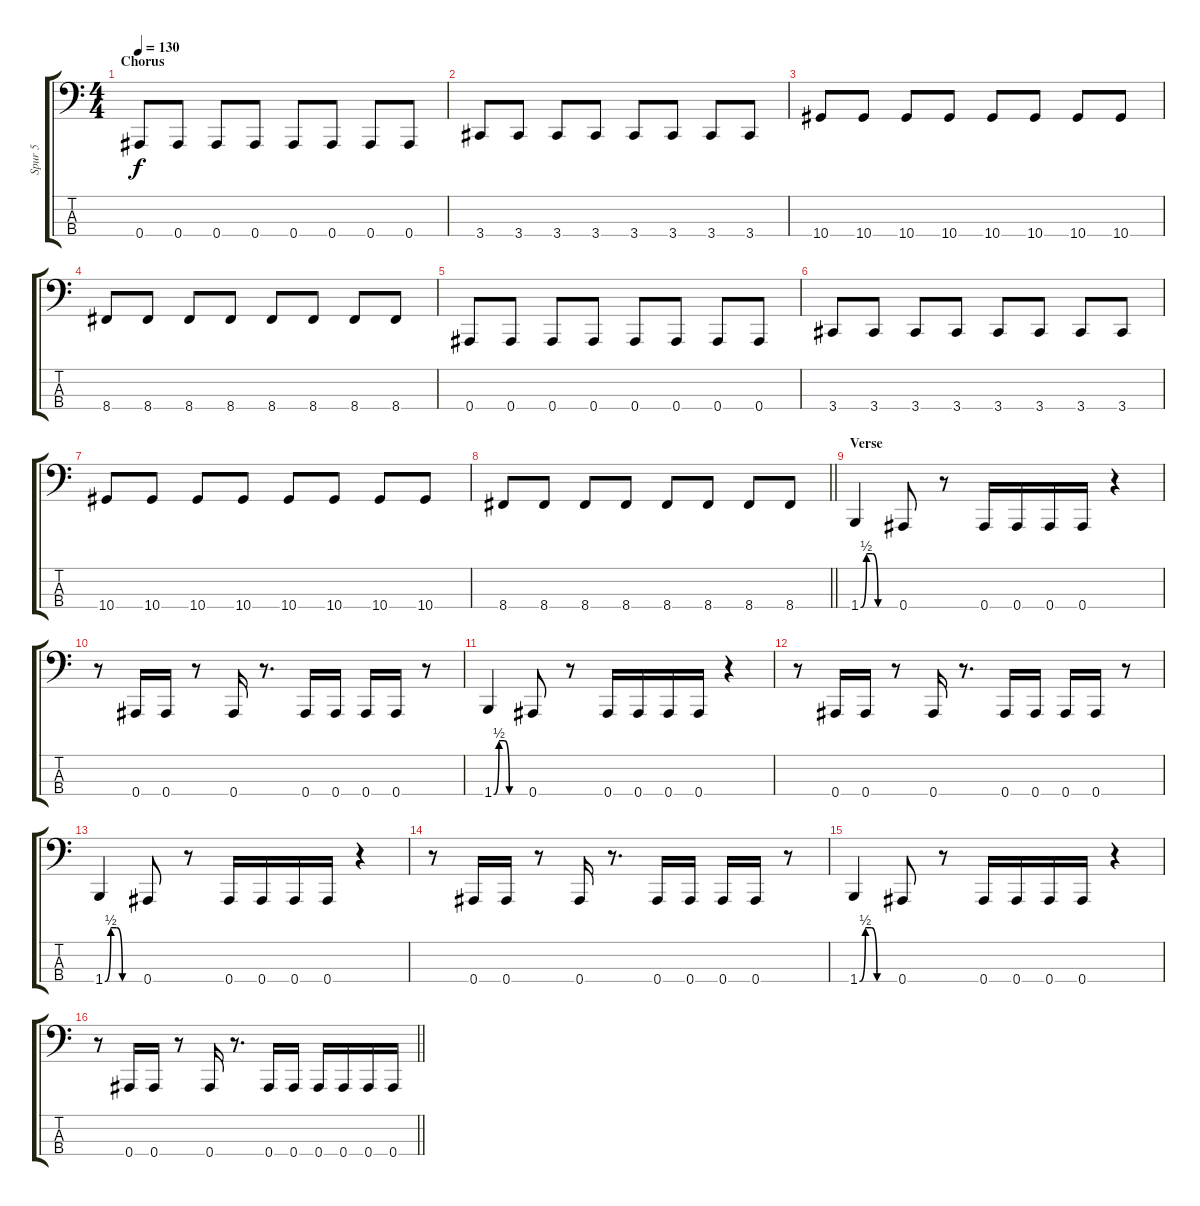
\track ("Spur 5" "Spur 5") {instrument electricbasspick}
\staff {score tabs}
\tuning (Eb2 Bb1 F1 Bb0) {hide}
\ts (4 4)
\section ("" "Chorus")
\tempo 130
\clef f4
\ks c
0.4.8{dy f} 0.4.8 0.4.8 0.4.8 0.4.8 0.4.8 0.4.8 0.4.8 |
3.4.8 3.4.8 3.4.8 3.4.8 3.4.8 3.4.8 3.4.8 3.4.8 |
10.4.8 10.4.8 10.4.8 10.4.8 10.4.8 10.4.8 10.4.8 10.4.8 |
8.4.8 8.4.8 8.4.8 8.4.8 8.4.8 8.4.8 8.4.8 8.4.8 |
0.4.8 0.4.8 0.4.8 0.4.8 0.4.8 0.4.8 0.4.8 0.4.8 |
3.4.8 3.4.8 3.4.8 3.4.8 3.4.8 3.4.8 3.4.8 3.4.8 |
10.4.8 10.4.8 10.4.8 10.4.8 10.4.8 10.4.8 10.4.8 10.4.8 |
\barLineRight lightlight
8.4.8 8.4.8 8.4.8 8.4.8 8.4.8 8.4.8 8.4.8 8.4.8 |
\section ("" "Verse")
1.4{be (custom 0 0 10 2 20 2 30 0 60 0)}.4 0.4.8 r.8 0.4.16 0.4.16 0.4.16 0.4.16 r.4 |
r.8 0.4.16 0.4.16 r.8 0.4.16 r.8{d} 0.4.16 0.4.16 0.4.16 0.4.16 r.8 |
1.4{be (custom 0 0 10 2 20 2 30 0 60 0)}.4 0.4.8 r.8 0.4.16 0.4.16 0.4.16 0.4.16 r.4 |
r.8 0.4.16 0.4.16 r.8 0.4.16 r.8{d} 0.4.16 0.4.16 0.4.16 0.4.16 r.8 |
1.4{be (custom 0 0 10 2 20 2 30 0 60 0)}.4 0.4.8 r.8 0.4.16 0.4.16 0.4.16 0.4.16 r.4 |
r.8 0.4.16 0.4.16 r.8 0.4.16 r.8{d} 0.4.16 0.4.16 0.4.16 0.4.16 r.8 |
1.4{be (custom 0 0 10 2 20 2 30 0 60 0)}.4 0.4.8 r.8 0.4.16 0.4.16 0.4.16 0.4.16 r.4 |
\barLineRight lightlight
r.8 0.4.16 0.4.16 r.8 0.4.16 r.8{d} 0.4.16 0.4.16 0.4.16 0.4.16 0.4.16 0.4.16
